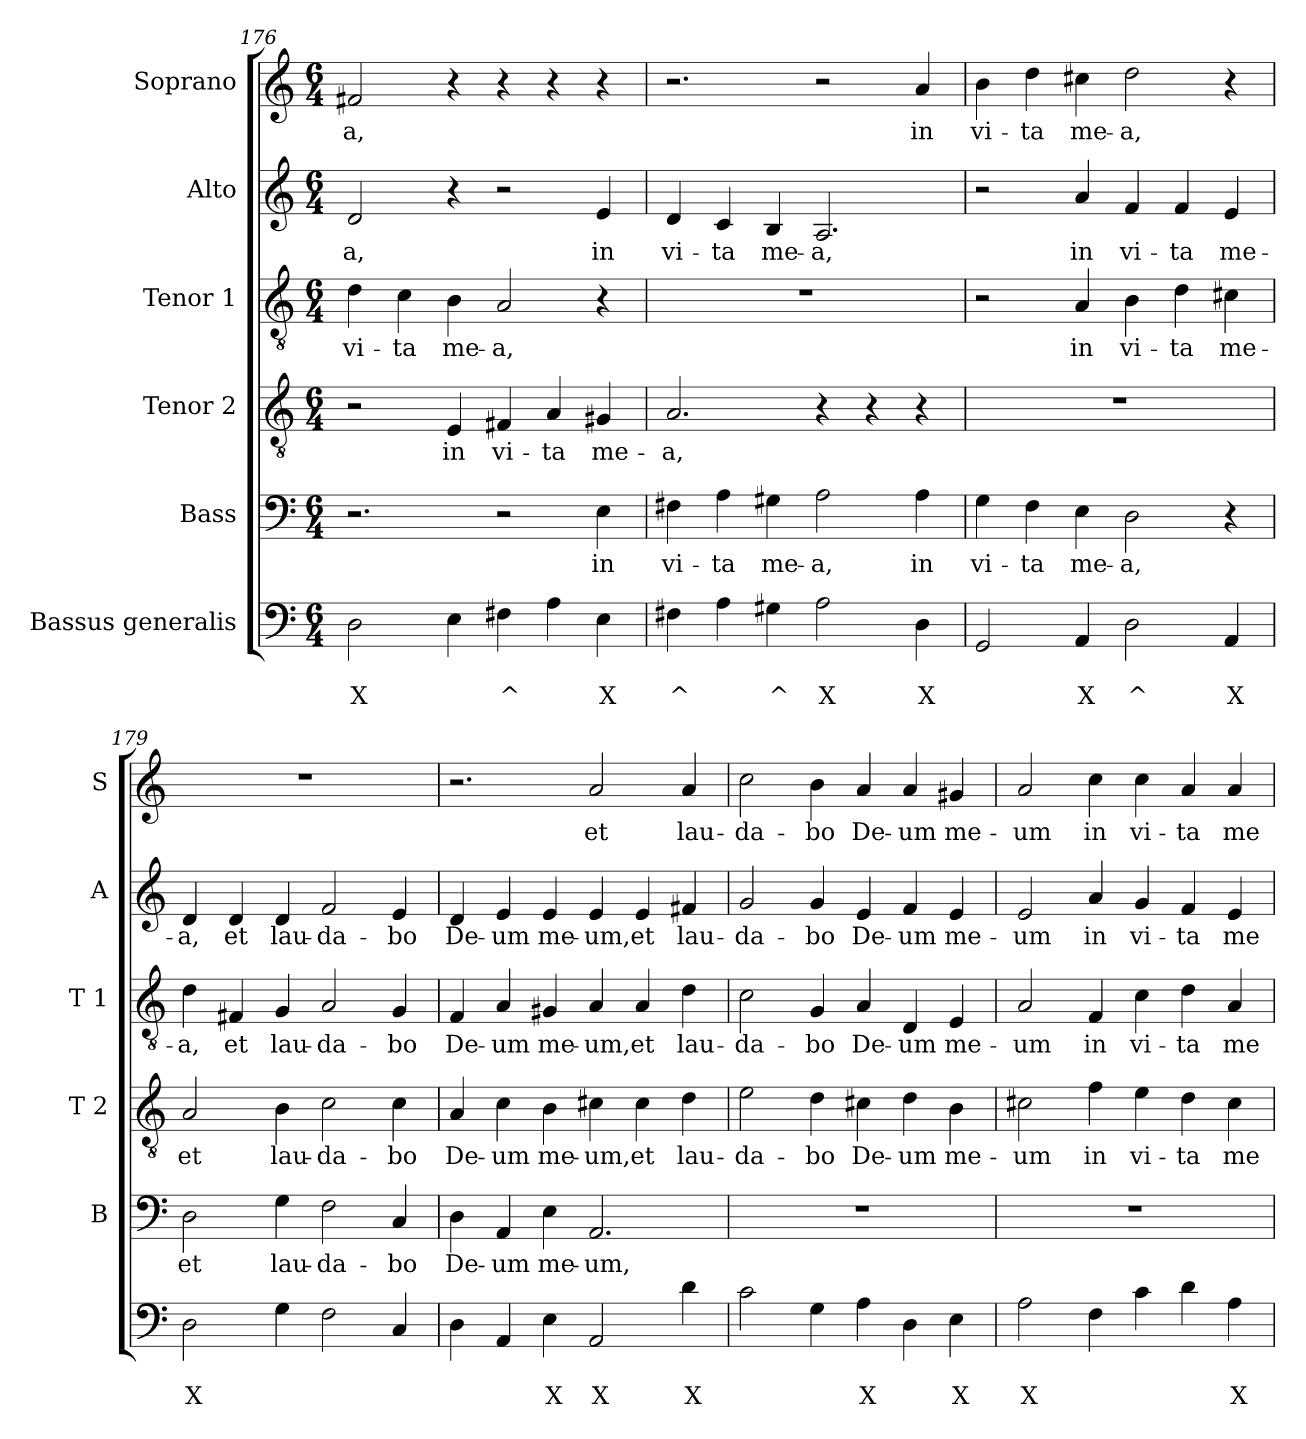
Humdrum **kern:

**kern	**text	**text	**kern	**text	**kern	**text	**kern	**text	**kern	**text	**kern	**text
*part6	*part6	*part6	*part5	*part5	*part4	*part4	*part3	*part3	*part2	*part2	*part1	*part1
*staff6	*staff6	*staff6	*staff5	*staff5	*staff4	*staff4	*staff3	*staff3	*staff2	*staff2	*staff1	*staff1
*I"Bassus generalis	*	*	*I"Bass	*	*I"Tenor 2	*	*I"Tenor 1	*	*I"Alto	*	*I"Soprano	*
*	*	*	*I'B	*	*I'T 2	*	*I'T 1	*	*I'A	*	*I'S	*
*clefF4	*	*	*clefF4	*	*clefGv2	*	*clefGv2	*	*clefG2	*	*clefG2	*
*k[]	*	*	*k[]	*	*k[]	*	*k[]	*	*k[]	*	*k[]	*
*C:	*	*	*C:	*	*C:	*	*C:	*	*C:	*	*C:	*
*M6/4	*	*	*M6/4	*	*M6/4	*	*M6/4	*	*M6/4	*	*M6/4	*
=176	=176	=176	=176	=176	=176	=176	=176	=176	=176	=176	=176	=176
!	!	!LO:LY:b	!	!	!	!	!	!LO:LY:b	!	!LO:LY:b	!	!LO:LY:b
2D\	.	X	2.r	.	2r	.	4d\	vi-	2d/	-a,	2f#X/	-a,
!	!	!	!	!	!	!	!	!LO:LY:b	!	!	!	!
.	.	.	.	.	.	.	4c\	-ta	.	.	.	.
!	!	!	!	!	!	!LO:LY:b	!	!LO:LY:b	!	!	!	!
4E\	.	.	.	.	4E/	in	4B\	me-	4r	.	4r	.
!	!	!LO:LY:b	!	!	!	!LO:LY:b	!	!LO:LY:b	!	!	!	!
4F#X\	.	^	2r	.	4F#X/	vi-	2A/	-a,	2r	.	4r	.
!	!	!	!	!	!	!LO:LY:b	!	!	!	!	!	!
4A\	.	.	.	.	4A/	-ta	.	.	.	.	4r	.
!	!	!LO:LY:b	!	!LO:LY:b	!	!LO:LY:b	!	!	!	!LO:LY:b	!	!
4E\	.	X	4E\	in	4G#X/	me-	4r	.	4e/	in	4r	.
!!LO:PB:g=z
=177	=177	=177	=177	=177	=177	=177	=177	=177	=177	=177	=177	=177
!	!	!LO:LY:b	!	!LO:LY:b	!	!LO:LY:b	!	!	!	!LO:LY:b	!	!
4F#X\	.	^	4F#X\	vi-	2.A/	-a,	1.r	.	4d/	vi-	2.r	.
!	!	!	!	!LO:LY:b	!	!	!	!	!	!LO:LY:b	!	!
4A\	.	.	4A\	-ta	.	.	.	.	4c/	-ta	.	.
!	!	!LO:LY:b	!	!LO:LY:b	!	!	!	!	!	!LO:LY:b	!	!
4G#X\	.	^	4G#X\	me-	.	.	.	.	4B/	me-	.	.
!	!	!LO:LY:b	!	!LO:LY:b	!	!	!	!	!	!LO:LY:b	!	!
2A\	.	X	2A\	-a,	4r	.	.	.	2.A/	-a,	2r	.
.	.	.	.	.	4r	.	.	.	.	.	.	.
!	!	!LO:LY:b	!	!LO:LY:b	!	!	!	!	!	!	!	!LO:LY:b
4D\	.	X	4A\	in	4r	.	.	.	.	.	4a/	in
=178	=178	=178	=178	=178	=178	=178	=178	=178	=178	=178	=178	=178
!	!	!	!	!LO:LY:b	!	!	!	!	!	!	!	!LO:LY:b
2GG/	.	.	4G\	vi-	1.r	.	2r	.	2r	.	4b\	vi-
!	!	!	!	!LO:LY:b	!	!	!	!	!	!	!	!LO:LY:b
.	.	.	4F\	-ta	.	.	.	.	.	.	4dd\	-ta
!	!	!LO:LY:b	!	!LO:LY:b	!	!	!	!LO:LY:b	!	!LO:LY:b	!	!LO:LY:b
4AA/	.	X	4E\	me-	.	.	4A/	in	4a/	in	4cc#X\	me-
!	!	!LO:LY:b	!	!LO:LY:b	!	!	!	!LO:LY:b	!	!LO:LY:b	!	!LO:LY:b
2D\	.	^	2D\	-a,	.	.	4B\	vi-	4f/	vi-	2dd\	-a,
!	!	!	!	!	!	!	!	!LO:LY:b	!	!LO:LY:b	!	!
.	.	.	.	.	.	.	4d\	-ta	4f/	-ta	.	.
!	!	!LO:LY:b	!	!	!	!	!	!LO:LY:b	!	!LO:LY:b	!	!
4AA/	.	X	4r	.	.	.	4c#X\	me-	4e/	me-	4r	.
=179	=179	=179	=179	=179	=179	=179	=179	=179	=179	=179	=179	=179
!	!	!LO:LY:b	!	!LO:LY:b	!	!LO:LY:b	!	!LO:LY:b	!	!LO:LY:b	!	!
2D\	.	X	2D\	et	2A/	et	4d\	-a,	4d/	-a,	1.r	.
!	!	!	!	!	!	!	!	!LO:LY:b	!	!LO:LY:b	!	!
.	.	.	.	.	.	.	4F#X/	et	4d/	et	.	.
!	!	!	!	!LO:LY:b	!	!LO:LY:b	!	!LO:LY:b	!	!LO:LY:b	!	!
4G\	.	.	4G\	lau-	4B\	lau-	4G/	lau-	4d/	lau-	.	.
!	!	!	!	!LO:LY:b	!	!LO:LY:b	!	!LO:LY:b	!	!LO:LY:b	!	!
2F\	.	.	2F\	-da-	2c\	-da-	2A/	-da-	2f/	-da-	.	.
!	!	!	!	!LO:LY:b	!	!LO:LY:b	!	!LO:LY:b	!	!LO:LY:b	!	!
4C/	.	.	4C/	-bo	4c\	-bo	4G/	-bo	4e/	-bo	.	.
=180	=180	=180	=180	=180	=180	=180	=180	=180	=180	=180	=180	=180
!	!	!	!	!LO:LY:b	!	!LO:LY:b	!	!LO:LY:b	!	!LO:LY:b	!	!
4D\	.	.	4D\	De-	4A/	De-	4F/	De-	4d/	De-	2.r	.
!	!	!	!	!LO:LY:b	!	!LO:LY:b	!	!LO:LY:b	!	!LO:LY:b	!	!
4AA/	.	.	4AA/	-um	4c\	-um	4A/	-um	4e/	-um	.	.
!	!	!LO:LY:b	!	!LO:LY:b	!	!LO:LY:b	!	!LO:LY:b	!	!LO:LY:b	!	!
4E\	.	X	4E\	me-	4B\	me-	4G#X/	me-	4e/	me-	.	.
!	!	!LO:LY:b	!	!LO:LY:b	!	!LO:LY:b	!	!LO:LY:b	!	!LO:LY:b	!	!LO:LY:b
2AA/	.	X	2.AA/	-um,	4c#X\	-um,	4A/	-um,	4e/	-um,	2a/	et
!	!	!	!	!	!	!LO:LY:b	!	!LO:LY:b	!	!LO:LY:b	!	!
.	.	.	.	.	4c#\	et	4A/	et	4e/	et	.	.
!	!	!LO:LY:b	!	!	!	!LO:LY:b	!	!LO:LY:b	!	!LO:LY:b	!	!LO:LY:b
4d\	.	X	.	.	4d\	lau-	4d\	lau-	4f#X/	lau-	4a/	lau-
=181	=181	=181	=181	=181	=181	=181	=181	=181	=181	=181	=181	=181
!	!	!	!	!	!	!LO:LY:b	!	!LO:LY:b	!	!LO:LY:b	!	!LO:LY:b
2c\	.	.	1.r	.	2e\	-da-	2c\	-da-	2g/	-da-	2cc\	-da-
!	!	!	!	!	!	!LO:LY:b	!	!LO:LY:b	!	!LO:LY:b	!	!LO:LY:b
4G\	.	.	.	.	4d\	-bo	4G/	-bo	4g/	-bo	4b\	-bo
!	!	!LO:LY:b	!	!	!	!LO:LY:b	!	!LO:LY:b	!	!LO:LY:b	!	!LO:LY:b
4A\	.	X	.	.	4c#X\	De-	4A/	De-	4e/	De-	4a/	De-
!	!	!	!	!	!	!LO:LY:b	!	!LO:LY:b	!	!LO:LY:b	!	!LO:LY:b
4D\	.	.	.	.	4d\	-um	4D/	-um	4f/	-um	4a/	-um
!	!	!LO:LY:b	!	!	!	!LO:LY:b	!	!LO:LY:b	!	!LO:LY:b	!	!LO:LY:b
4E\	.	X	.	.	4B\	me-	4E/	me-	4e/	me-	4g#X/	me-
=182	=182	=182	=182	=182	=182	=182	=182	=182	=182	=182	=182	=182
!	!	!LO:LY:b	!	!	!	!LO:LY:b	!	!LO:LY:b	!	!LO:LY:b	!	!LO:LY:b
2A\	.	X	1.r	.	2c#X\	-um	2A/	-um	2e/	-um	2a/	-um
!	!	!	!	!	!	!LO:LY:b	!	!LO:LY:b	!	!LO:LY:b	!	!LO:LY:b
4F\	.	.	.	.	4f\	in	4F/	in	4a/	in	4cc\	in
!	!	!	!	!	!	!LO:LY:b	!	!LO:LY:b	!	!LO:LY:b	!	!LO:LY:b
4c\	.	.	.	.	4e\	vi-	4c\	vi-	4g/	vi-	4cc\	vi-
!	!	!	!	!	!	!LO:LY:b	!	!LO:LY:b	!	!LO:LY:b	!	!LO:LY:b
4d\	.	.	.	.	4d\	-ta	4d\	-ta	4f/	-ta	4a/	-ta
!	!	!LO:LY:b	!	!	!	!LO:LY:b	!	!LO:LY:b	!	!LO:LY:b	!	!LO:LY:b
4A\	.	X	.	.	4c#\	me-	4A/	me-	4e/	me-	4a/	me-
=	=	=	=	=	=	=	=	=	=	=	=	=
*-	*-	*-	*-	*-	*-	*-	*-	*-	*-	*-	*-	*-
